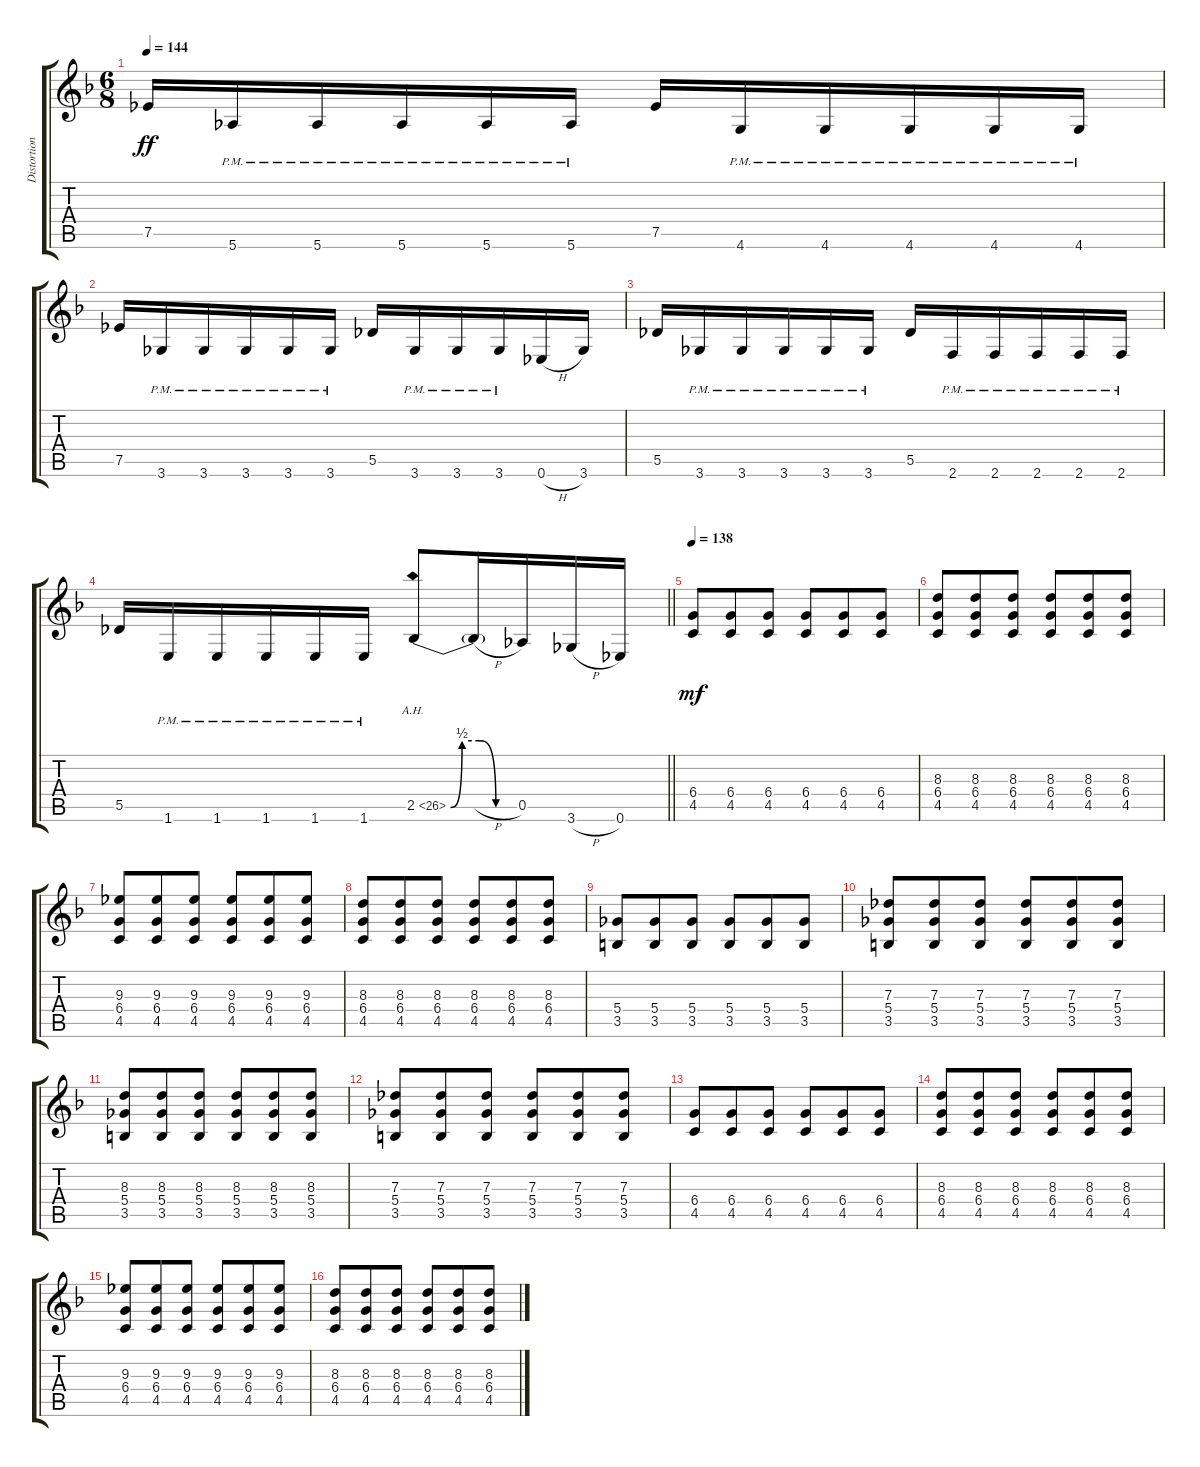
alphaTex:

\track ("Distortion Guitar" "Distortion") {instrument overdrivenguitar}
\staff {score tabs}
\tuning (Eb4 Bb3 Gb3 Db3 Ab2 Eb2) {hide}
\ts (6 8)
\tempo 144
\clef g2
\ks f
7.5.16{dy ff} 5.6{pm}.16 5.6{pm}.16 5.6{pm}.16 5.6{pm}.16 5.6{pm}.16 7.5.16 4.6{pm}.16 4.6{pm}.16 4.6{pm}.16 4.6{pm}.16 4.6{pm}.16 |
7.5.16 3.6{pm}.16 3.6{pm}.16 3.6{pm}.16 3.6{pm}.16 3.6{pm}.16 5.5.16 3.6{pm}.16 3.6{pm}.16 3.6{pm}.16 0.6{h}.16 3.6.16 |
5.5.16 3.6{pm}.16 3.6{pm}.16 3.6{pm}.16 3.6{pm}.16 3.6{pm}.16 5.5.16 2.6{pm}.16 2.6{pm}.16 2.6{pm}.16 2.6{pm}.16 2.6{pm}.16 |
\barLineRight lightlight
5.5.16 1.6{pm}.16 1.6{pm}.16 1.6{pm}.16 1.6{pm}.16 1.6{pm}.16 2.5{be (custom 0 0 10 2 25 2 40 0 60 0) ah 24}.8 2.5{h t}.16 0.5.16 3.6{h}.16 0.6.16 |
\tempo 138
(6.4 4.5).8{dy mf} (6.4 4.5).8 (6.4 4.5).8 (6.4 4.5).8 (6.4 4.5).8 (6.4 4.5).8 |
(8.3 6.4 4.5).8 (8.3 6.4 4.5).8 (8.3 6.4 4.5).8 (8.3 6.4 4.5).8 (8.3 6.4 4.5).8 (8.3 6.4 4.5).8 |
(9.3 6.4 4.5).8 (9.3 6.4 4.5).8 (9.3 6.4 4.5).8 (9.3 6.4 4.5).8 (9.3 6.4 4.5).8 (9.3 6.4 4.5).8 |
(8.3 6.4 4.5).8 (8.3 6.4 4.5).8 (8.3 6.4 4.5).8 (8.3 6.4 4.5).8 (8.3 6.4 4.5).8 (8.3 6.4 4.5).8 |
(5.4 3.5).8 (5.4 3.5).8 (5.4 3.5).8 (5.4 3.5).8 (5.4 3.5).8 (5.4 3.5).8 |
(7.3 5.4 3.5).8 (7.3 5.4 3.5).8 (7.3 5.4 3.5).8 (7.3 5.4 3.5).8 (7.3 5.4 3.5).8 (7.3 5.4 3.5).8 |
(8.3 5.4 3.5).8 (8.3 5.4 3.5).8 (8.3 5.4 3.5).8 (8.3 5.4 3.5).8 (8.3 5.4 3.5).8 (8.3 5.4 3.5).8 |
(7.3 5.4 3.5).8 (7.3 5.4 3.5).8 (7.3 5.4 3.5).8 (7.3 5.4 3.5).8 (7.3 5.4 3.5).8 (7.3 5.4 3.5).8 |
(6.4 4.5).8 (6.4 4.5).8 (6.4 4.5).8 (6.4 4.5).8 (6.4 4.5).8 (6.4 4.5).8 |
(8.3 6.4 4.5).8 (8.3 6.4 4.5).8 (8.3 6.4 4.5).8 (8.3 6.4 4.5).8 (8.3 6.4 4.5).8 (8.3 6.4 4.5).8 |
(9.3 6.4 4.5).8 (9.3 6.4 4.5).8 (9.3 6.4 4.5).8 (9.3 6.4 4.5).8 (9.3 6.4 4.5).8 (9.3 6.4 4.5).8 |
(8.3 6.4 4.5).8 (8.3 6.4 4.5).8 (8.3 6.4 4.5).8 (8.3 6.4 4.5).8 (8.3 6.4 4.5).8 (8.3 6.4 4.5).8
